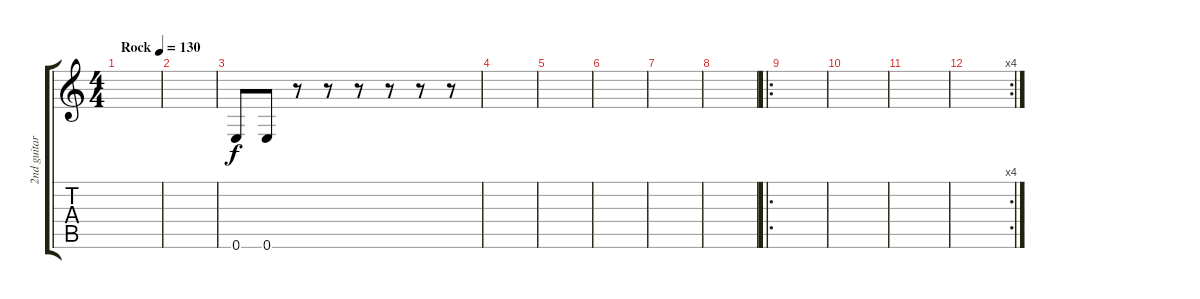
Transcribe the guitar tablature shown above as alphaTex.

\track ("2nd guitar" "2nd guitar") {instrument distortionguitar}
\staff {score tabs}
\tuning (E4 B3 G3 D3 A2 E2) {hide}
\ts (4 4)
\tempo (130 "Rock")
\clef g2
\ks c
|
|
0.6.8 0.6.8 r.8 r.8 r.8 r.8 r.8 r.8 |
|
|
|
|
|
\ro
|
|
|
\rc 4
